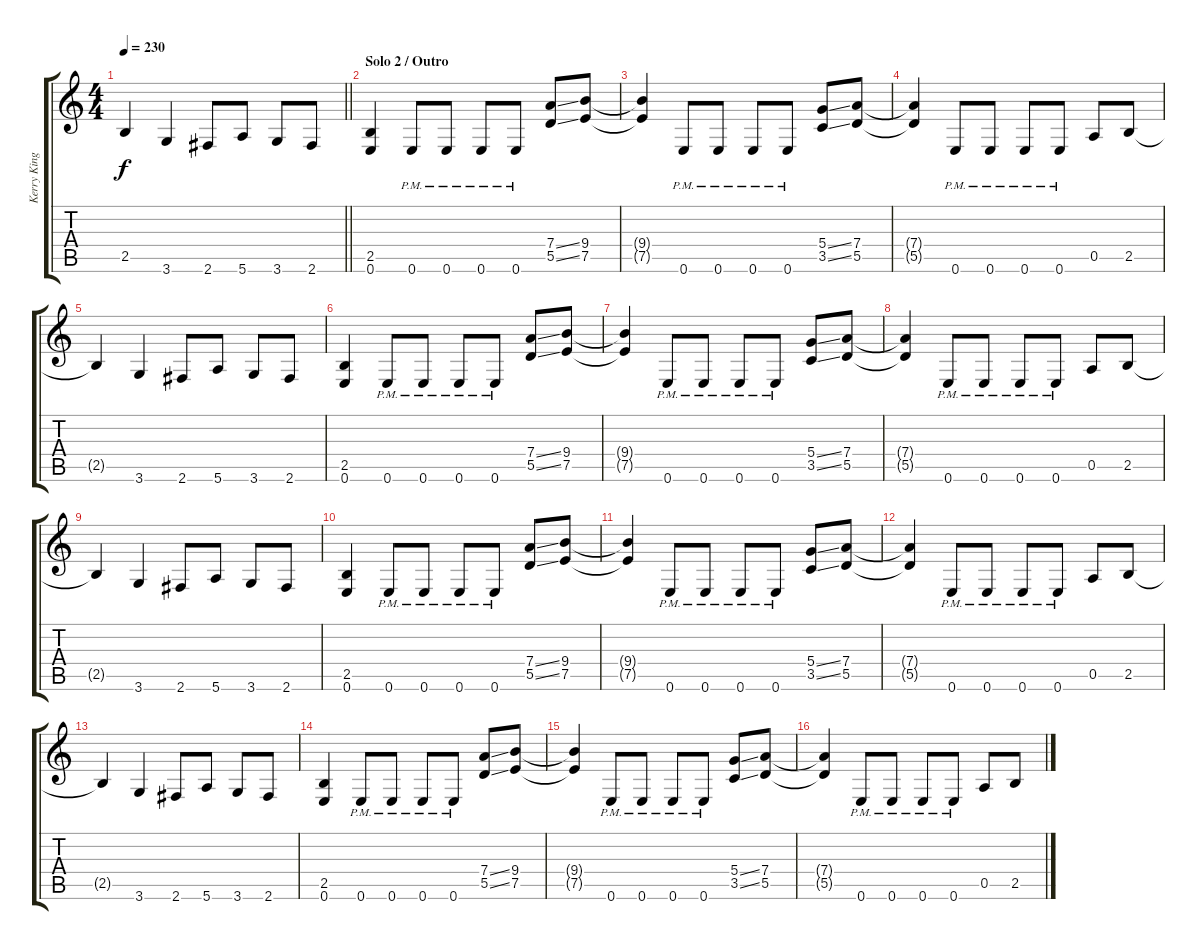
\track ("Kerry King" "Kerry King") {instrument distortionguitar}
\staff {score tabs}
\tuning (E4 B3 G3 D3 A2 E2) {hide}
\ts (4 4)
\tempo 230
\clef g2
\barLineRight lightlight
\ks c
2.5{t}.4{dy f} 3.6.4 2.6.8 5.6.8 3.6.8 2.6.8 |
\section ("" "Solo 2 / Outro")
(2.5 0.6).4 0.6{pm}.8 0.6{pm}.8 0.6{pm}.8 0.6{pm}.8 (7.4{ss} 5.5{ss}).8 (9.4 7.5).8 |
(9.4{t} 7.5{t}).4 0.6{pm}.8 0.6{pm}.8 0.6{pm}.8 0.6{pm}.8 (5.4{ss} 3.5{ss}).8 (7.4 5.5).8 |
(7.4{t} 5.5{t}).4 0.6{pm}.8 0.6{pm}.8 0.6{pm}.8 0.6{pm}.8 0.5.8 2.5.8 |
2.5{t}.4 3.6.4 2.6.8 5.6.8 3.6.8 2.6.8 |
(2.5 0.6).4 0.6{pm}.8 0.6{pm}.8 0.6{pm}.8 0.6{pm}.8 (7.4{ss} 5.5{ss}).8 (9.4 7.5).8 |
(9.4{t} 7.5{t}).4 0.6{pm}.8 0.6{pm}.8 0.6{pm}.8 0.6{pm}.8 (5.4{ss} 3.5{ss}).8 (7.4 5.5).8 |
(7.4{t} 5.5{t}).4 0.6{pm}.8 0.6{pm}.8 0.6{pm}.8 0.6{pm}.8 0.5.8 2.5.8 |
2.5{t}.4 3.6.4 2.6.8 5.6.8 3.6.8 2.6.8 |
(2.5 0.6).4 0.6{pm}.8 0.6{pm}.8 0.6{pm}.8 0.6{pm}.8 (7.4{ss} 5.5{ss}).8 (9.4 7.5).8 |
(9.4{t} 7.5{t}).4 0.6{pm}.8 0.6{pm}.8 0.6{pm}.8 0.6{pm}.8 (5.4{ss} 3.5{ss}).8 (7.4 5.5).8 |
(7.4{t} 5.5{t}).4 0.6{pm}.8 0.6{pm}.8 0.6{pm}.8 0.6{pm}.8 0.5.8 2.5.8 |
2.5{t}.4 3.6.4 2.6.8 5.6.8 3.6.8 2.6.8 |
(2.5 0.6).4 0.6{pm}.8 0.6{pm}.8 0.6{pm}.8 0.6{pm}.8 (7.4{ss} 5.5{ss}).8 (9.4 7.5).8 |
(9.4{t} 7.5{t}).4 0.6{pm}.8 0.6{pm}.8 0.6{pm}.8 0.6{pm}.8 (5.4{ss} 3.5{ss}).8 (7.4 5.5).8 |
(7.4{t} 5.5{t}).4 0.6{pm}.8 0.6{pm}.8 0.6{pm}.8 0.6{pm}.8 0.5.8 2.5.8
